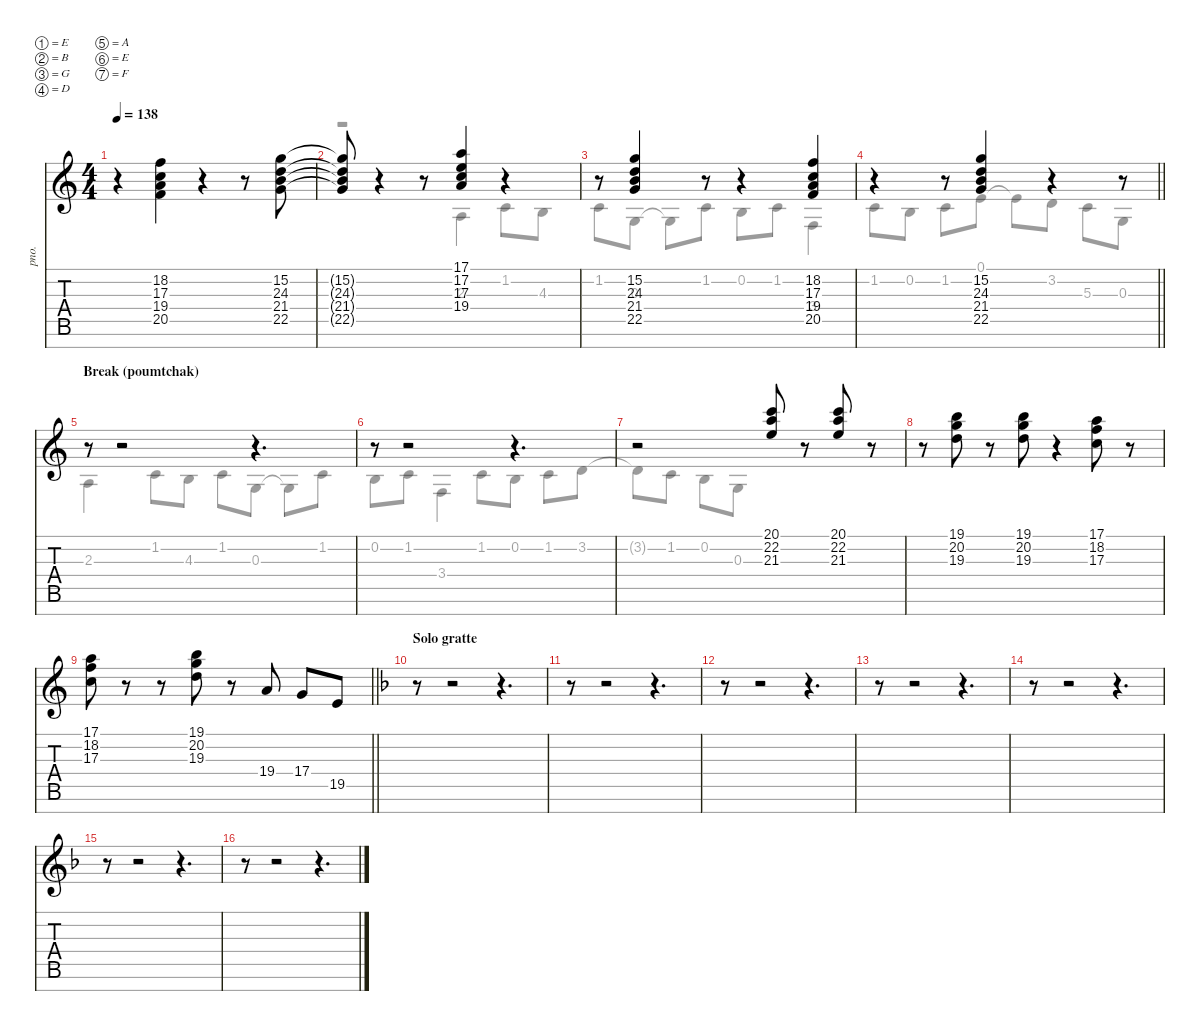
\defaultSystemsLayout 4
\hideDynamics
\bracketExtendMode nobrackets
\track ("Clavier" "pno.") {instrument acousticgrandpiano}
\staff {score tabs}
\tuning (E4 B3 G3 D3 A2 E2 F1)
\voice
\ts (4 4)
\tempo 138
\clef g2
\ks aminor
r.4{dy f} (18.2 17.3 19.4 20.5).4 r.4 r.8 (15.2 24.3 21.4 22.5).8 |
(15.2{t} 24.3{t} 21.4{t} 22.5{t}).8 r.4 r.8 (17.1 17.2 17.3 19.4).4 r.4 |
r.8 (15.2 24.3 21.4 22.5).4 r.8 r.4 (18.2 17.3 19.4 20.5).4 |
\barLineRight lightlight
r.4 r.8 (15.2 24.3 21.4 22.5).4 r.4 r.8 |
\section ("" "Break (poumtchak)")
r.8 r.2 r.4{d} |
r.8 r.2 r.4{d} |
r.2 (20.1 22.2 21.3).8 r.8 (20.1 22.2 21.3).8 r.8 |
r.8 (19.1 20.2 19.3).8 r.8 (19.1 20.2 19.3).8 r.4 (17.1 18.2 17.3).8 r.8 |
\barLineRight lightlight
(17.1 18.2 17.3).8 r.8 r.8 (19.1 20.2 19.3).8 r.8 19.4.8 17.4.8 19.5.8 |
\section ("" "Solo gratte")
\ks dminor
r.8 r.2 r.4{d} |
r.8 r.2 r.4{d} |
r.8 r.2 r.4{d} |
r.8 r.2 r.4{d} |
r.8 r.2 r.4{d} |
r.8 r.2 r.4{d} |
r.8 r.2 r.4{d}
\voice
\clef g2
\ottava regular
\simile none
\ks aminor
|
r.2 2.3.4 1.2.8 4.3.8 |
1.2.8 0.3.8 0.3{t}.8 1.2.8 0.2.8 1.2.8 3.4.4 |
\barLineRight lightlight
1.2.8 0.2.8 1.2.8 0.1.8 0.1{t}.8 3.2.8 5.3.8 0.3.8 |
2.3.4 1.2.8 4.3.8 1.2.8 0.3.8 0.3{t}.8 1.2.8 |
0.2.8 1.2.8 3.4.4 1.2.8 0.2.8 1.2.8 3.2.8 |
3.2{t}.8 1.2.8 0.2.8 0.3.8 |
|
\barLineRight lightlight
|
\ks dminor
|
|
|
|
|
|
